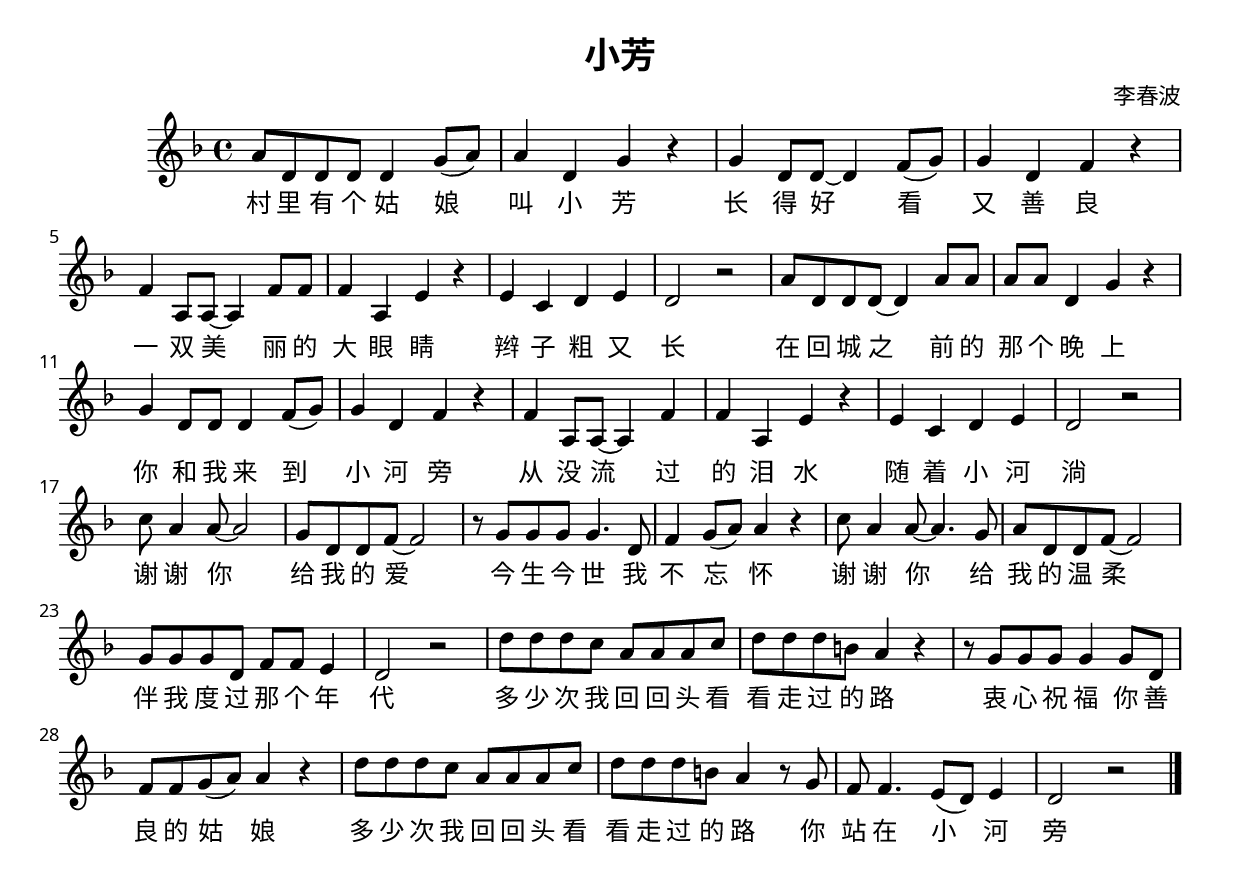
\version "2.8.1"

\header{
    title = "小芳"
    composer = "李春波"
}

\paper  {
  myStaffSize = #20
  
  #(define fonts
    (make-pango-font-tree "AR PL ShanHeiSun Uni"
     "AR PL ShanHeiSun Uni"
     "AR PL ShanHeiSun Uni"
     (/ myStaffSize 20)))
}

\score {
    <<
	{
	    \key d \minor
	    \relative e' {
		a8 d, d d d4 g8( a) a4 d, g r
		g d8 d~ d4 f8( g) g4 d f r \break
		f a,8 a~ a4 f'8 f f4 a, e' r
		e c d e d2 r 

		a'8 d, d d~ d4 a'8 a a a d,4 g r
		g d8 d d4 f8( g) g4 d f r 
		f a,8 a~ a4 f' f a, e' r
		e c d e d2 r 

		c'8 a4 a8~ a2 g8 d d f~ f2
		r8 g g g g4. d8 f4 g8( a) a4 r
		c8 a4 a8~ a4. g8 a d, d f~ f2
		g8 g g d f f e4 d2 r
		
		d'8 d d c a a a c d d d b a4 r 
		r8 g g g g4 g8 d f f g( a) a4 r
		d8 d d c a a a c d d d b a4 r8 g
		f f4. e8( d) e4 d2 r
		\bar "|."
	    }
	}
	\addlyrics {
	  村 里 有 个 姑 娘 叫 小 芳
	  长 得 好 看 又 善 良
	  一 双 美 丽 的 大 眼 睛
	  辫 子 粗 又 长

	  在 回 城 之 前 的 那 个 晚 上
	  你 和 我 来 到 小 河 旁
	  从 没 流 过 的 泪 水
	  随 着 小 河 淌

	  谢 谢 你 给 我 的 爱
	  今 生 今 世 我 不 忘 怀
	  谢 谢 你 给 我 的 温 柔
	  伴 我 度 过 那 个 年 代

	  多 少 次 我 回 回 头 看 看 走 过 的 路
	  衷 心 祝 福 你 善 良 的 姑 娘
	  多 少 次 我 回 回 头 看 看 走 过 的 路
	  你 站 在 小 河 旁
	}
    >>
    \midi{ \tempo 4=120 }
    \layout{ }
}
